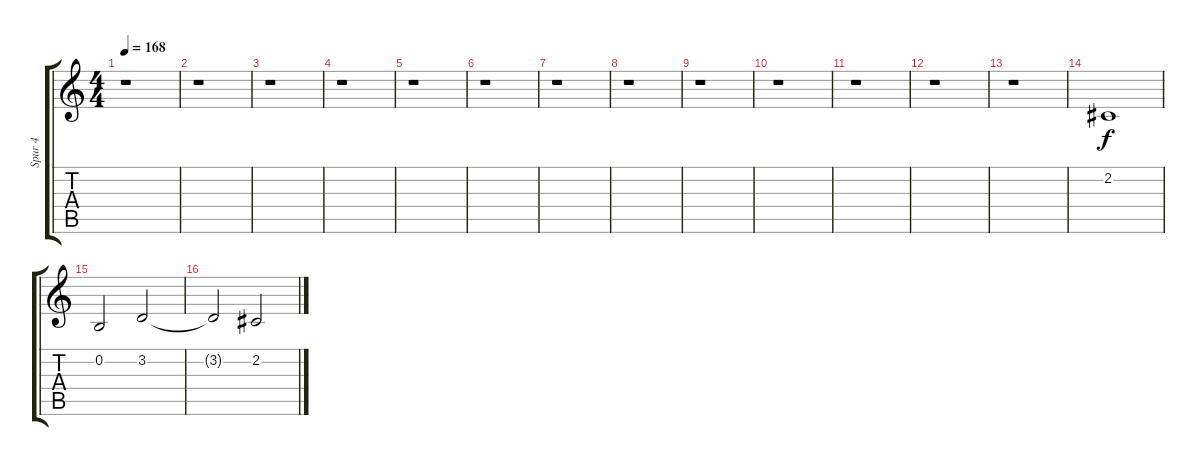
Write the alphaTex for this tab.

\track ("Spur 4" "Spur 4") {instrument honkytonkpiano}
\staff {score tabs}
\tuning (E4 B3 G3 D3 A2 E2) {hide}
\ts (4 4)
\tempo 168
\clef g2
\ks c
r.1{dy f} |
r.1 |
r.1 |
r.1 |
r.1 |
r.1 |
r.1 |
r.1 |
r.1 |
r.1 |
r.1 |
r.1 |
r.1 |
2.2.1 |
0.2.2 3.2.2 |
3.2{t}.2 2.2.2
